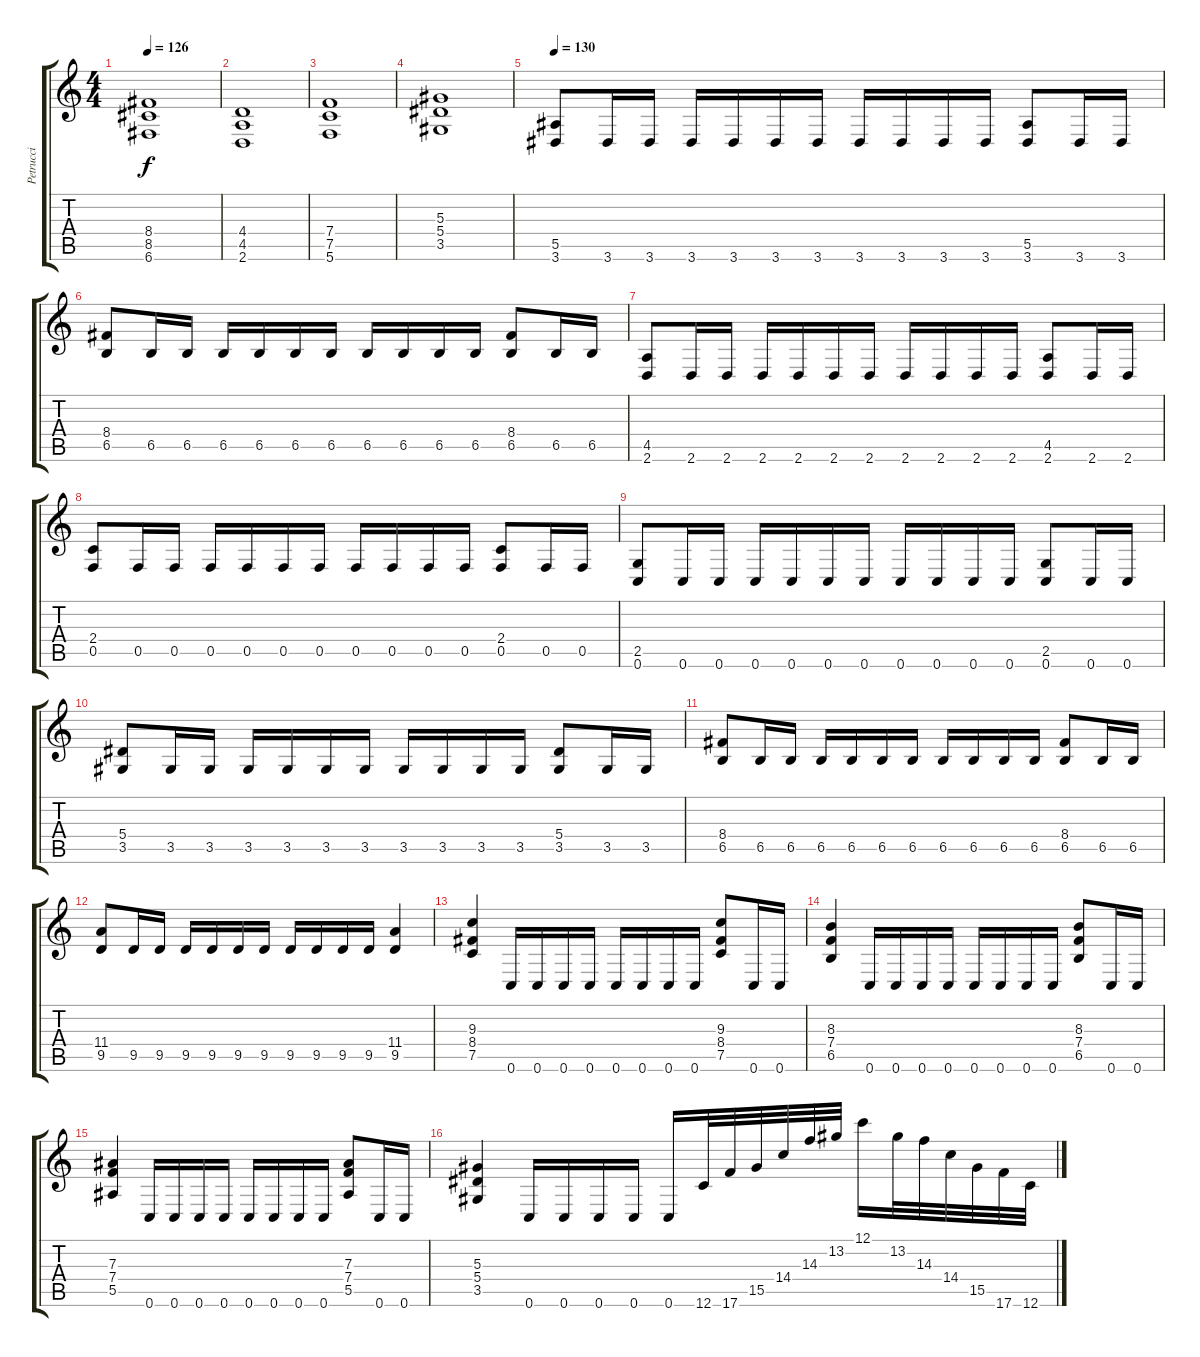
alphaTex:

\track ("Petrucci" "Petrucci") {instrument distortionguitar}
\staff {score tabs}
\tuning (C4 G3 Eb3 Bb2 F2 C2) {hide}
\ts (4 4)
\tempo 126
\clef g2
\ks c
(8.4 8.5 6.6).1{dy f} |
(4.4 4.5 2.6).1 |
(7.4 7.5 5.6).1 |
(5.3 5.4 3.5).1 |
\tempo 130
(5.5 3.6).8 3.6.16 3.6.16 3.6.16 3.6.16 3.6.16 3.6.16 3.6.16 3.6.16 3.6.16 3.6.16 (5.5 3.6).8 3.6.16 3.6.16 |
(8.4 6.5).8 6.5.16 6.5.16 6.5.16 6.5.16 6.5.16 6.5.16 6.5.16 6.5.16 6.5.16 6.5.16 (8.4 6.5).8 6.5.16 6.5.16 |
(4.5 2.6).8 2.6.16 2.6.16 2.6.16 2.6.16 2.6.16 2.6.16 2.6.16 2.6.16 2.6.16 2.6.16 (4.5 2.6).8 2.6.16 2.6.16 |
(2.4 0.5).8 0.5.16 0.5.16 0.5.16 0.5.16 0.5.16 0.5.16 0.5.16 0.5.16 0.5.16 0.5.16 (2.4 0.5).8 0.5.16 0.5.16 |
(2.5 0.6).8 0.6.16 0.6.16 0.6.16 0.6.16 0.6.16 0.6.16 0.6.16 0.6.16 0.6.16 0.6.16 (2.5 0.6).8 0.6.16 0.6.16 |
(5.4 3.5).8 3.5.16 3.5.16 3.5.16 3.5.16 3.5.16 3.5.16 3.5.16 3.5.16 3.5.16 3.5.16 (5.4 3.5).8 3.5.16 3.5.16 |
(8.4 6.5).8 6.5.16 6.5.16 6.5.16 6.5.16 6.5.16 6.5.16 6.5.16 6.5.16 6.5.16 6.5.16 (8.4 6.5).8 6.5.16 6.5.16 |
(11.4 9.5).8 9.5.16 9.5.16 9.5.16 9.5.16 9.5.16 9.5.16 9.5.16 9.5.16 9.5.16 9.5.16 (11.4 9.5).4 |
(9.3 8.4 7.5).4 0.6.16 0.6.16 0.6.16 0.6.16 0.6.16 0.6.16 0.6.16 0.6.16 (9.3 8.4 7.5).8 0.6.16 0.6.16 |
(8.3 7.4 6.5).4 0.6.16 0.6.16 0.6.16 0.6.16 0.6.16 0.6.16 0.6.16 0.6.16 (8.3 7.4 6.5).8 0.6.16 0.6.16 |
(7.3 7.4 5.5).4 0.6.16 0.6.16 0.6.16 0.6.16 0.6.16 0.6.16 0.6.16 0.6.16 (7.3 7.4 5.5).8 0.6.16 0.6.16 |
(5.3 5.4 3.5).4 0.6.16 0.6.16 0.6.16 0.6.16 0.6.16 12.6.32 17.6.32 15.5.32 14.4.32 14.3.32 13.2.32 12.1.16 13.2.32 14.3.32 14.4.32 15.5.32 17.6.32 12.6.32
